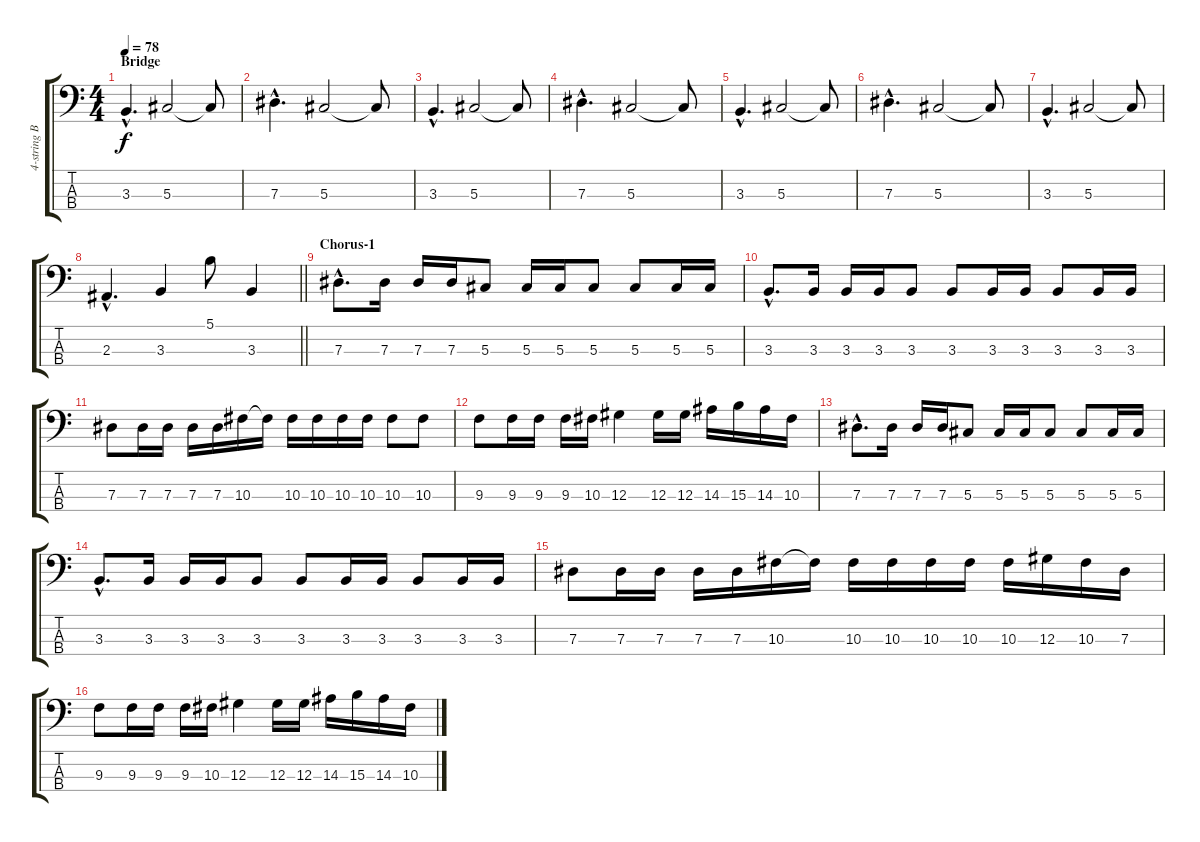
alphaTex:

\track ("4-string Bass" "4-string B") {instrument electricbassfinger}
\staff {score tabs}
\tuning (Gb2 Db2 Ab1 Eb1) {hide}
\ts (4 4)
\section ("" "Bridge")
\tempo 78
\clef f4
\ks c
3.3{hac}.4{d dy f} 5.3.2 5.3{t}.8 |
7.3{hac}.4{d} 5.3.2 5.3{t}.8 |
3.3{hac}.4{d} 5.3.2 5.3{t}.8 |
7.3{hac}.4{d} 5.3.2 5.3{t}.8 |
3.3{hac}.4{d} 5.3.2 5.3{t}.8 |
7.3{hac}.4{d} 5.3.2 5.3{t}.8 |
3.3{hac}.4{d} 5.3.2 5.3{t}.8 |
\barLineRight lightlight
2.3{hac}.4{d} 3.3.4 5.1.8 3.3.4 |
\section ("" "Chorus-1")
7.3{hac}.8{d} 7.3.16 7.3.16 7.3.16 5.3.8 5.3.16 5.3.16 5.3.8 5.3.8 5.3.16 5.3.16 |
3.3{hac}.8{d} 3.3.16 3.3.16 3.3.16 3.3.8 3.3.8 3.3.16 3.3.16 3.3.8 3.3.16 3.3.16 |
7.3.8 7.3.16 7.3.16 7.3.16 7.3.16 10.3.16 10.3{t}.16 10.3.16 10.3.16 10.3.16 10.3.16 10.3.8 10.3.8 |
9.3.8 9.3.16 9.3.16 9.3.16 10.3.16 12.3.4 12.3.16 12.3.16 14.3.16 15.3.16 14.3.16 10.3.16 |
7.3{hac}.8{d} 7.3.16 7.3.16 7.3.16 5.3.8 5.3.16 5.3.16 5.3.8 5.3.8 5.3.16 5.3.16 |
3.3{hac}.8{d} 3.3.16 3.3.16 3.3.16 3.3.8 3.3.8 3.3.16 3.3.16 3.3.8 3.3.16 3.3.16 |
7.3.8 7.3.16 7.3.16 7.3.16 7.3.16 10.3.16 10.3{t}.16 10.3.16 10.3.16 10.3.16 10.3.16 10.3.16 12.3.16 10.3.16 7.3.16 |
9.3.8 9.3.16 9.3.16 9.3.16 10.3.16 12.3.4 12.3.16 12.3.16 14.3.16 15.3.16 14.3.16 10.3.16
